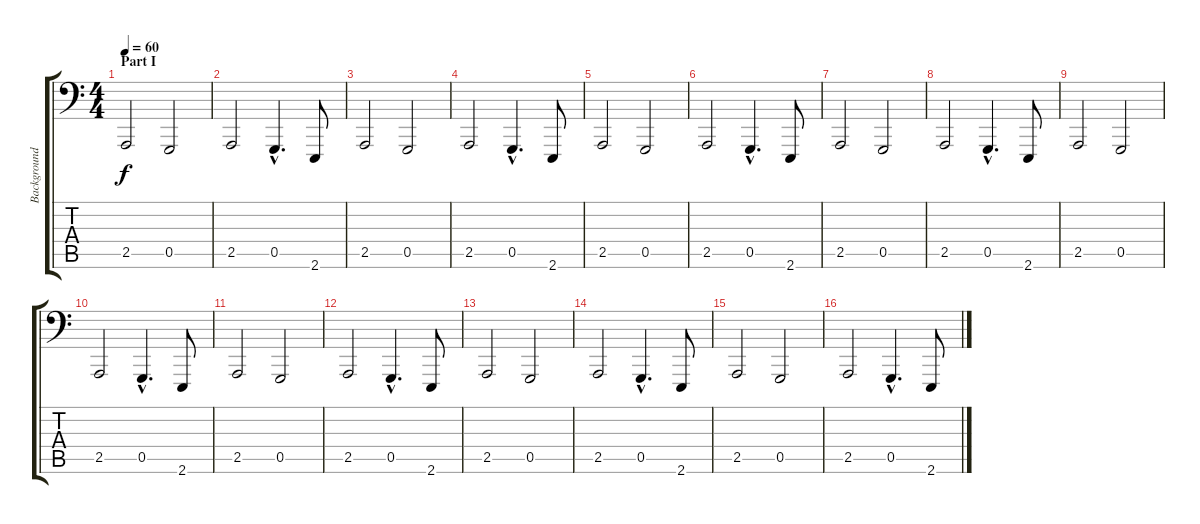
\track ("Background" "Background") {instrument stringensemble1}
\staff {score tabs}
\tuning (D3 A2 F2 C2 G1 D1) {hide}
\ts (4 4)
\section ("" "Part I")
\tempo 60
\clef f4
\ks c
2.5.2{dy f instrument stringensemble1} 0.5.2 |
2.5.2 0.5{hac}.4{d} 2.6.8 |
2.5.2 0.5.2 |
2.5.2 0.5{hac}.4{d} 2.6.8 |
2.5.2 0.5.2 |
2.5.2 0.5{hac}.4{d} 2.6.8 |
2.5.2 0.5.2 |
2.5.2 0.5{hac}.4{d} 2.6.8 |
2.5.2 0.5.2 |
2.5.2 0.5{hac}.4{d} 2.6.8 |
2.5.2 0.5.2 |
2.5.2 0.5{hac}.4{d} 2.6.8 |
2.5.2 0.5.2 |
2.5.2 0.5{hac}.4{d} 2.6.8 |
2.5.2 0.5.2 |
2.5.2 0.5{hac}.4{d} 2.6.8
